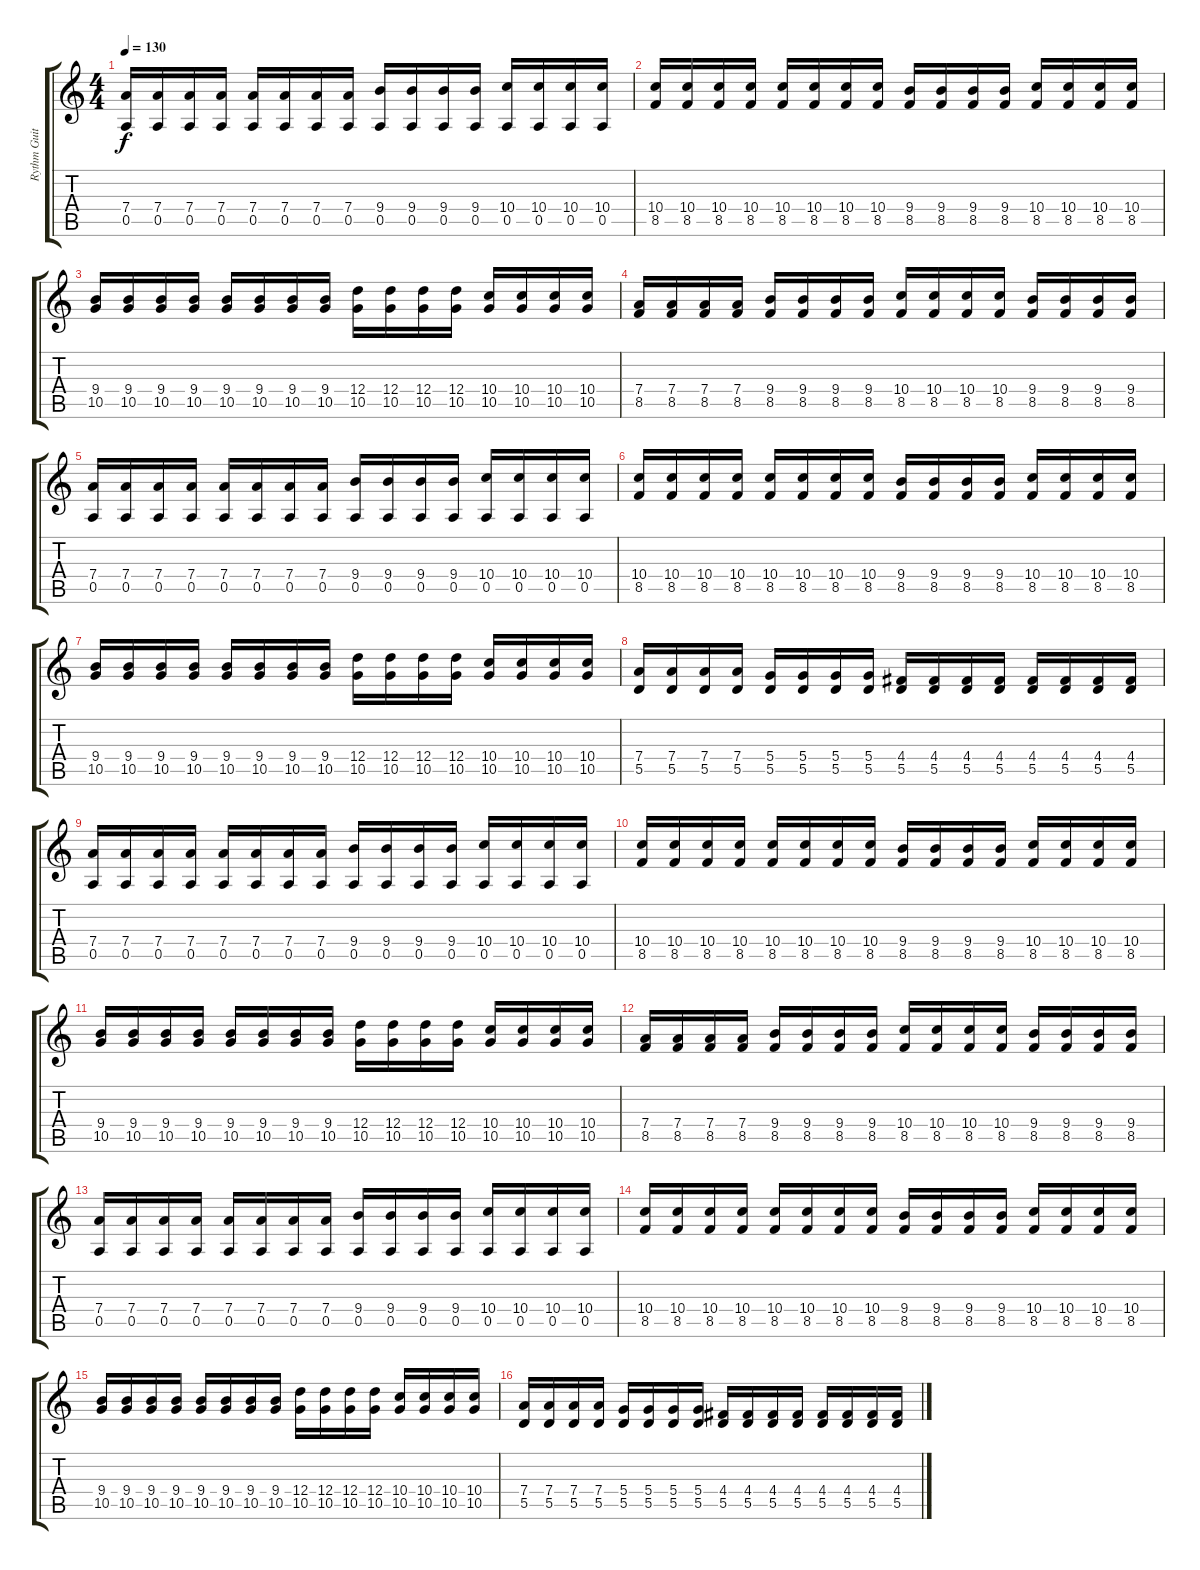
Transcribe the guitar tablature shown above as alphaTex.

\track ("Rythm Guitar 2" "Rythm Guit") {instrument overdrivenguitar}
\staff {score tabs}
\tuning (E4 B3 G3 D3 A2 E2) {hide}
\ts (4 4)
\tempo 130
\clef g2
\ks c
(7.4 0.5).16{dy f} (7.4 0.5).16 (7.4 0.5).16 (7.4 0.5).16 (7.4 0.5).16 (7.4 0.5).16 (7.4 0.5).16 (7.4 0.5).16 (9.4 0.5).16 (9.4 0.5).16 (9.4 0.5).16 (9.4 0.5).16 (10.4 0.5).16 (10.4 0.5).16 (10.4 0.5).16 (10.4 0.5).16 |
(10.4 8.5).16 (10.4 8.5).16 (10.4 8.5).16 (10.4 8.5).16 (10.4 8.5).16 (10.4 8.5).16 (10.4 8.5).16 (10.4 8.5).16 (9.4 8.5).16 (9.4 8.5).16 (9.4 8.5).16 (9.4 8.5).16 (10.4 8.5).16 (10.4 8.5).16 (10.4 8.5).16 (10.4 8.5).16 |
(9.4 10.5).16 (9.4 10.5).16 (9.4 10.5).16 (9.4 10.5).16 (9.4 10.5).16 (9.4 10.5).16 (9.4 10.5).16 (9.4 10.5).16 (12.4 10.5).16 (12.4 10.5).16 (12.4 10.5).16 (12.4 10.5).16 (10.4 10.5).16 (10.4 10.5).16 (10.4 10.5).16 (10.4 10.5).16 |
(7.4 8.5).16 (7.4 8.5).16 (7.4 8.5).16 (7.4 8.5).16 (9.4 8.5).16 (9.4 8.5).16 (9.4 8.5).16 (9.4 8.5).16 (10.4 8.5).16 (10.4 8.5).16 (10.4 8.5).16 (10.4 8.5).16 (9.4 8.5).16 (9.4 8.5).16 (9.4 8.5).16 (9.4 8.5).16 |
(7.4 0.5).16 (7.4 0.5).16 (7.4 0.5).16 (7.4 0.5).16 (7.4 0.5).16 (7.4 0.5).16 (7.4 0.5).16 (7.4 0.5).16 (9.4 0.5).16 (9.4 0.5).16 (9.4 0.5).16 (9.4 0.5).16 (10.4 0.5).16 (10.4 0.5).16 (10.4 0.5).16 (10.4 0.5).16 |
(10.4 8.5).16 (10.4 8.5).16 (10.4 8.5).16 (10.4 8.5).16 (10.4 8.5).16 (10.4 8.5).16 (10.4 8.5).16 (10.4 8.5).16 (9.4 8.5).16 (9.4 8.5).16 (9.4 8.5).16 (9.4 8.5).16 (10.4 8.5).16 (10.4 8.5).16 (10.4 8.5).16 (10.4 8.5).16 |
(9.4 10.5).16 (9.4 10.5).16 (9.4 10.5).16 (9.4 10.5).16 (9.4 10.5).16 (9.4 10.5).16 (9.4 10.5).16 (9.4 10.5).16 (12.4 10.5).16 (12.4 10.5).16 (12.4 10.5).16 (12.4 10.5).16 (10.4 10.5).16 (10.4 10.5).16 (10.4 10.5).16 (10.4 10.5).16 |
(7.4 5.5).16 (7.4 5.5).16 (7.4 5.5).16 (7.4 5.5).16 (5.4 5.5).16 (5.4 5.5).16 (5.4 5.5).16 (5.4 5.5).16 (4.4 5.5).16 (4.4 5.5).16 (4.4 5.5).16 (4.4 5.5).16 (4.4 5.5).16 (4.4 5.5).16 (4.4 5.5).16 (4.4 5.5).16 |
(7.4 0.5).16 (7.4 0.5).16 (7.4 0.5).16 (7.4 0.5).16 (7.4 0.5).16 (7.4 0.5).16 (7.4 0.5).16 (7.4 0.5).16 (9.4 0.5).16 (9.4 0.5).16 (9.4 0.5).16 (9.4 0.5).16 (10.4 0.5).16 (10.4 0.5).16 (10.4 0.5).16 (10.4 0.5).16 |
(10.4 8.5).16 (10.4 8.5).16 (10.4 8.5).16 (10.4 8.5).16 (10.4 8.5).16 (10.4 8.5).16 (10.4 8.5).16 (10.4 8.5).16 (9.4 8.5).16 (9.4 8.5).16 (9.4 8.5).16 (9.4 8.5).16 (10.4 8.5).16 (10.4 8.5).16 (10.4 8.5).16 (10.4 8.5).16 |
(9.4 10.5).16 (9.4 10.5).16 (9.4 10.5).16 (9.4 10.5).16 (9.4 10.5).16 (9.4 10.5).16 (9.4 10.5).16 (9.4 10.5).16 (12.4 10.5).16 (12.4 10.5).16 (12.4 10.5).16 (12.4 10.5).16 (10.4 10.5).16 (10.4 10.5).16 (10.4 10.5).16 (10.4 10.5).16 |
(7.4 8.5).16 (7.4 8.5).16 (7.4 8.5).16 (7.4 8.5).16 (9.4 8.5).16 (9.4 8.5).16 (9.4 8.5).16 (9.4 8.5).16 (10.4 8.5).16 (10.4 8.5).16 (10.4 8.5).16 (10.4 8.5).16 (9.4 8.5).16 (9.4 8.5).16 (9.4 8.5).16 (9.4 8.5).16 |
(7.4 0.5).16 (7.4 0.5).16 (7.4 0.5).16 (7.4 0.5).16 (7.4 0.5).16 (7.4 0.5).16 (7.4 0.5).16 (7.4 0.5).16 (9.4 0.5).16 (9.4 0.5).16 (9.4 0.5).16 (9.4 0.5).16 (10.4 0.5).16 (10.4 0.5).16 (10.4 0.5).16 (10.4 0.5).16 |
(10.4 8.5).16 (10.4 8.5).16 (10.4 8.5).16 (10.4 8.5).16 (10.4 8.5).16 (10.4 8.5).16 (10.4 8.5).16 (10.4 8.5).16 (9.4 8.5).16 (9.4 8.5).16 (9.4 8.5).16 (9.4 8.5).16 (10.4 8.5).16 (10.4 8.5).16 (10.4 8.5).16 (10.4 8.5).16 |
(9.4 10.5).16 (9.4 10.5).16 (9.4 10.5).16 (9.4 10.5).16 (9.4 10.5).16 (9.4 10.5).16 (9.4 10.5).16 (9.4 10.5).16 (12.4 10.5).16 (12.4 10.5).16 (12.4 10.5).16 (12.4 10.5).16 (10.4 10.5).16 (10.4 10.5).16 (10.4 10.5).16 (10.4 10.5).16 |
(7.4 5.5).16 (7.4 5.5).16 (7.4 5.5).16 (7.4 5.5).16 (5.4 5.5).16 (5.4 5.5).16 (5.4 5.5).16 (5.4 5.5).16 (4.4 5.5).16 (4.4 5.5).16 (4.4 5.5).16 (4.4 5.5).16 (4.4 5.5).16 (4.4 5.5).16 (4.4 5.5).16 (4.4 5.5).16
